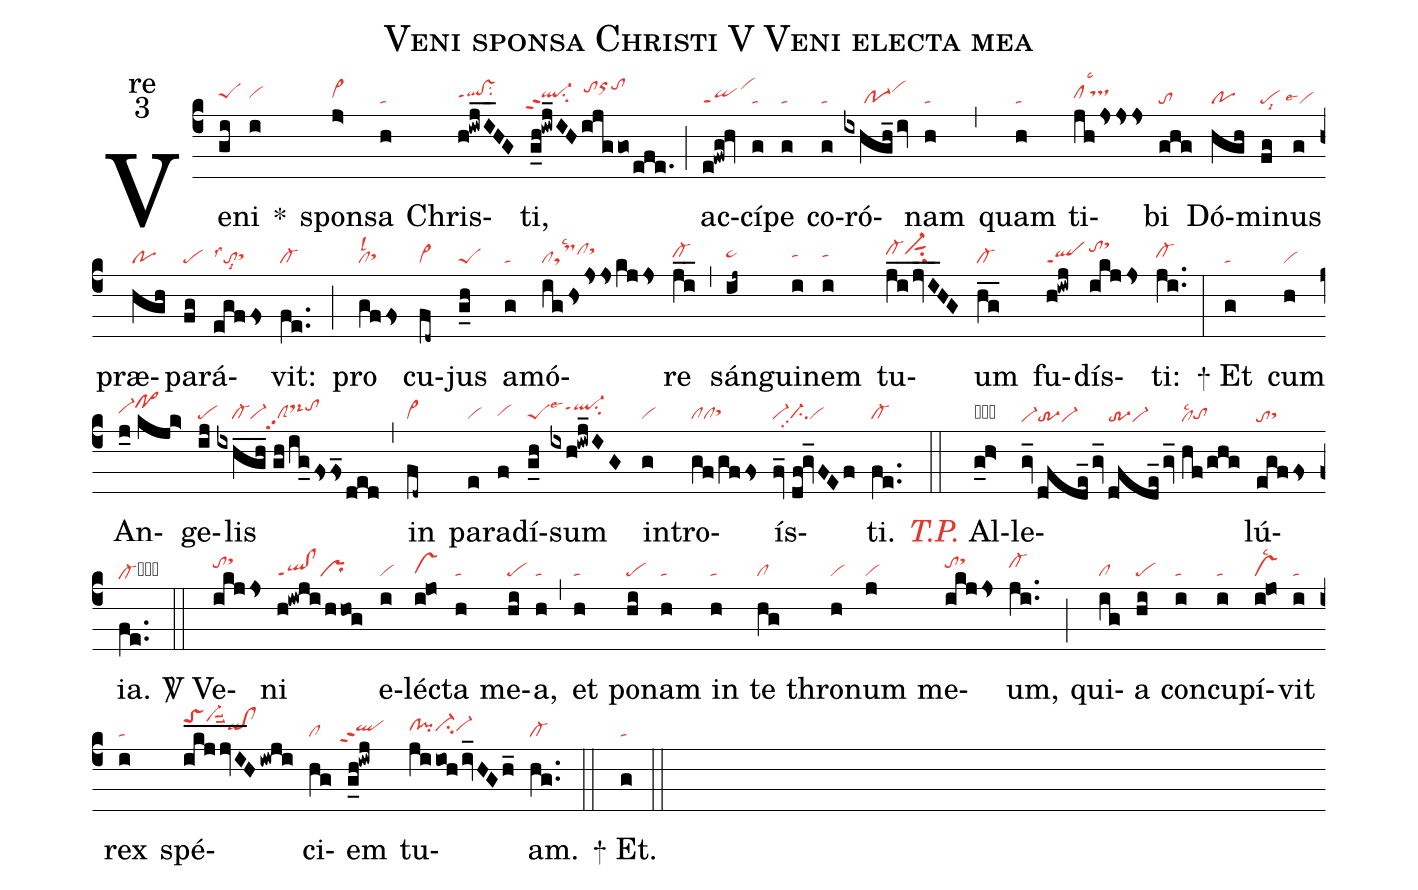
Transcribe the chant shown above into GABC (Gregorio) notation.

name:Veni sponsa Christi V Veni electa mea;
office-part:re;
mode:3;
nabc-lines:1;
%%
(c4) Ve(gi|peShh)ni(i|vihh) <sp>*</sp>() spon(j>|vi>hh)sa(h|ta) Chris(h!iwjI__HG|qlhh!vshhppt1su2)ti,(g_h!iwj_IHijggo/efe.|`ql-hhppt2su2tohjorhktohk) (;) ac(e!fwg!hv|qippt1vihk)cí(g|ta)pe(g|ta) co(g|ta)ró(ixhgh_/iv|/////po-1vihj)nam(h|ta) (,) quam(h|ta) ti(jhjsjsjs|clhhlsc3`tshi)bi(ghg|to) Dó(hgh|po)mi(fg|pelsi8)nus(g|``vilse4) præ(hgh|po)pa(fg|pe)rá(egffs|tolss1lsi8sthh)vit:(fe..|cl-) (;) pro(gffs|cllsl2sthh) cu(fd~|vi>)jus(g_h|peS) a(g|ta)mó(ighsjsjskjjs|cltsMlsc2clhisthj)re(ji__|cl-hh) (,) sán(ij~|pe~hh)gui(i|tahh)nem(i|tahh) tu(ji__jvI__HG|cl-hivi-hisut1su2)um(hg__|cl-) fu(h!iwj|qlppt1)dís(ikjJs|tohjsthl)ti:(ji..|cl-hh) (:)

<sp>+</sp> Et(g|ta) cum(h|vi) An(j_0//kjk>|vi-hhpo>hj)ge(ij|pe)lis(ixhg__h_//gh/ig_fsfs_ded|////cl-vi-clSpp2ds-hitohi) (,) in(fd~|vi>) pa(e|vi)ra(f|vihg)dí(g_h|peS)sum(ixh!iwj_IG|ql-hisu2ppt1lse4) in(g|vi)tro(gf/gffs|clclsthh)ís(fv_//df!gv_FEf|vi-ci-pp2vi)ti.(fe..|cl-) (::)

<c><i>T.P.</i></c> Al(g_h>|obpe>1he)le(gv_|vi-he|dfde_2/gv_|tr-3hevi-he|dfde_2/gv_|tr-3hevi-he|//hf/ghg|clhelsc2to)lú(egffs|tohesthg){ia}.(fe..|cl-hecb) (::)

<sp>V/</sp> Ve(ikjjs|tohisthk)ni(h!iwjihhog|ql!clppt1pr) e(i|vi)léc(i@jo|vshg)ta(h|ta) me(hi|pe)a,(h|ta) (,) et(h|ta) po(hi|pe)nam(h|ta) in(h|ta) te(hg|cl) thro(h|vi)num(j|vi) me(ikjjs|tohisthk)um,(ji..|cl-hi) (;) qui(ig|cl)a(hi|pe) con(i|ta){cu}(i|ta)pí(i@jo|vslsc2)vit(i|ta) rex(i|ta) s{pé}(ikj___jvI__H/iwji|toShkvi-hksuu2qihh!clhh)ci(hg|cl)em(g_h!iwj|``qlhhppt2) tu(jiiohiv_HGh_|clhh!pihhci-hhvi-hh)am.(hg..|cl-) (::)

<sp>+</sp> Et.(g|ta) (::)
